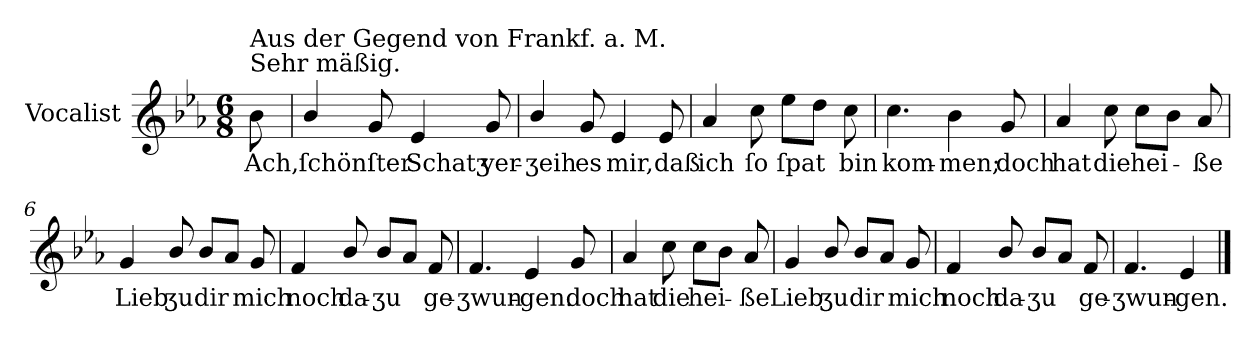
**kern	**text
*part1	*part1
*staff1	*staff1
*I"Vocalist	*
*k[b-e-a-]	*
*E-:	*
*M6/8	*
=	=
!LO:TX:a:t=Sehr mäßig.	!
!LO:TX:a:t=Aus der Gegend von Frankf. a. M.	!
8b-	Ach,
=1	=1
4b-/	ſchönſter
8g	.
4e-	Schatʒ
8g	ver-
=2	=2
4b-/	-ʒeih
8g	es
4e-	mir,
8e-	daß
=3	=3
4a-	ich
8cc	ſo
8ee-L	ſpat
8ddJ	.
8cc	bin
=4	=4
4.cc	kom-
4b-	-men;
8g	doch
=5	=5
4a-	hat
8cc	die
8ccL	hei-
8b-J	.
8a-	-ße
=6	=6
4g	Lieb
8b-/	ʒu
8b-L	dir
8a-J	.
8g	mich
=7	=7
4f	noch
8b-/	da-
8b-L	-ʒu
8a-J	.
8f	ge-
=8	=8
4.f	-ʒwun-
4e-	-gen.
8g	doch
=9	=9
4a-	hat
8cc	die
8ccL	hei-
8b-J	.
8a-	-ße
=10	=10
4g	Lieb
8b-/	ʒu
8b-L	dir
8a-J	.
8g	mich
=11	=11
4f	noch
8b-/	da-
8b-L	-ʒu
8a-J	.
8f	ge-
=12	=12
4.f	-ʒwun-
4e-	-gen.
==	==
*-	*-
